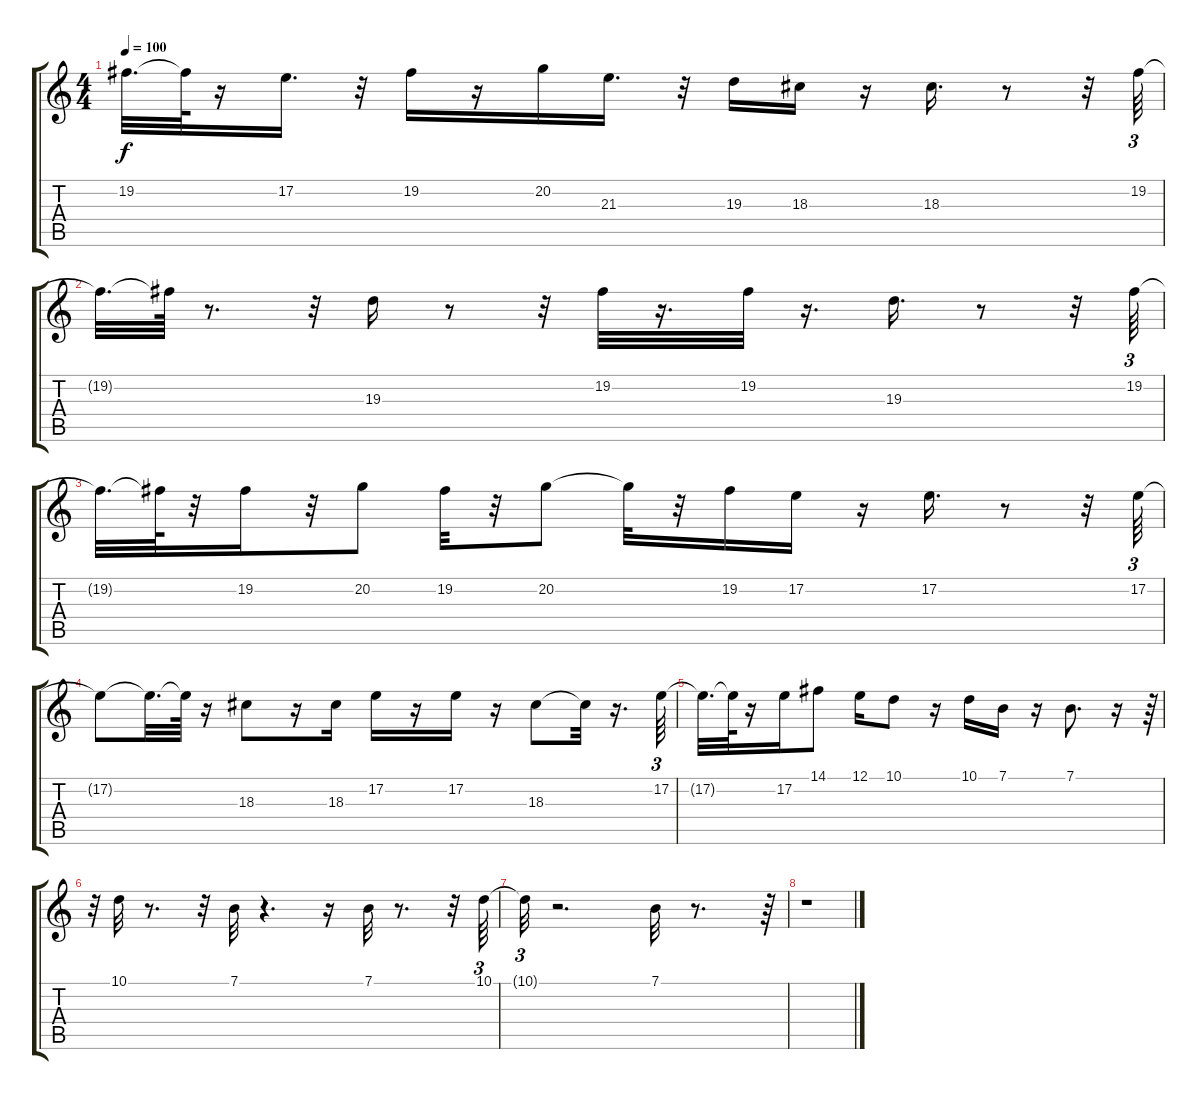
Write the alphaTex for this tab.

\track "" {instrument tenorsax}
\staff {score tabs}
\tuning (E4 B3 G3 D3 A2 E2) {hide}
\ts (4 4)
\tempo 100
\clef g2
\ks c
19.2{t}.32{d dy f} 19.2{t}.64 r.16 17.2.16{d} r.32 19.2.16 r.16 20.2.16 21.3.16{d} r.32 19.3.16 18.3.16 r.16 18.3.16{d} r.8 r.32 19.2.64{tu (3 2)} |
19.2{t}.32{d} 19.2{t}.64 r.8{d} r.32 19.3.16 r.8 r.32 19.2.32 r.16{d} 19.2.32 r.16{d} 19.3.16{d} r.8 r.32 19.2.64{tu (3 2)} |
19.2{t}.32{d} 19.2{t}.64 r.32 19.2.16 r.32 20.2.8 19.2.32 r.32 20.2.8 20.2{t}.32 r.32 19.2.16 17.2.16 r.16 17.2.16{d} r.8 r.32 17.2.64{tu (3 2)} |
17.2{t}.8 17.2{t}.32{d} 17.2{t}.64 r.16 18.3.8 r.16 18.3.16 17.2.16 r.16 17.2.16 r.16 18.3.8 18.3{t}.32 r.16{d} 17.2.64{tu (3 2)} |
17.2{t}.32{d} 17.2{t}.64 r.16 17.2.16 14.1.8 12.1.16 10.1.8 r.16 10.1.16 7.1.16 r.16 7.1.8{d} r.16 r.64{tu (3 2)} |
r.32{tu (3 2)} 10.1.32 r.8{d} r.32 7.1.32 r.4{d} r.16 7.1.32 r.8{d} r.32 10.1.64{tu (3 2)} |
10.1{t}.32{tu (3 2)} r.2{d} 7.1.32 r.8{d} r.64{tu (3 2)} |
r.1
